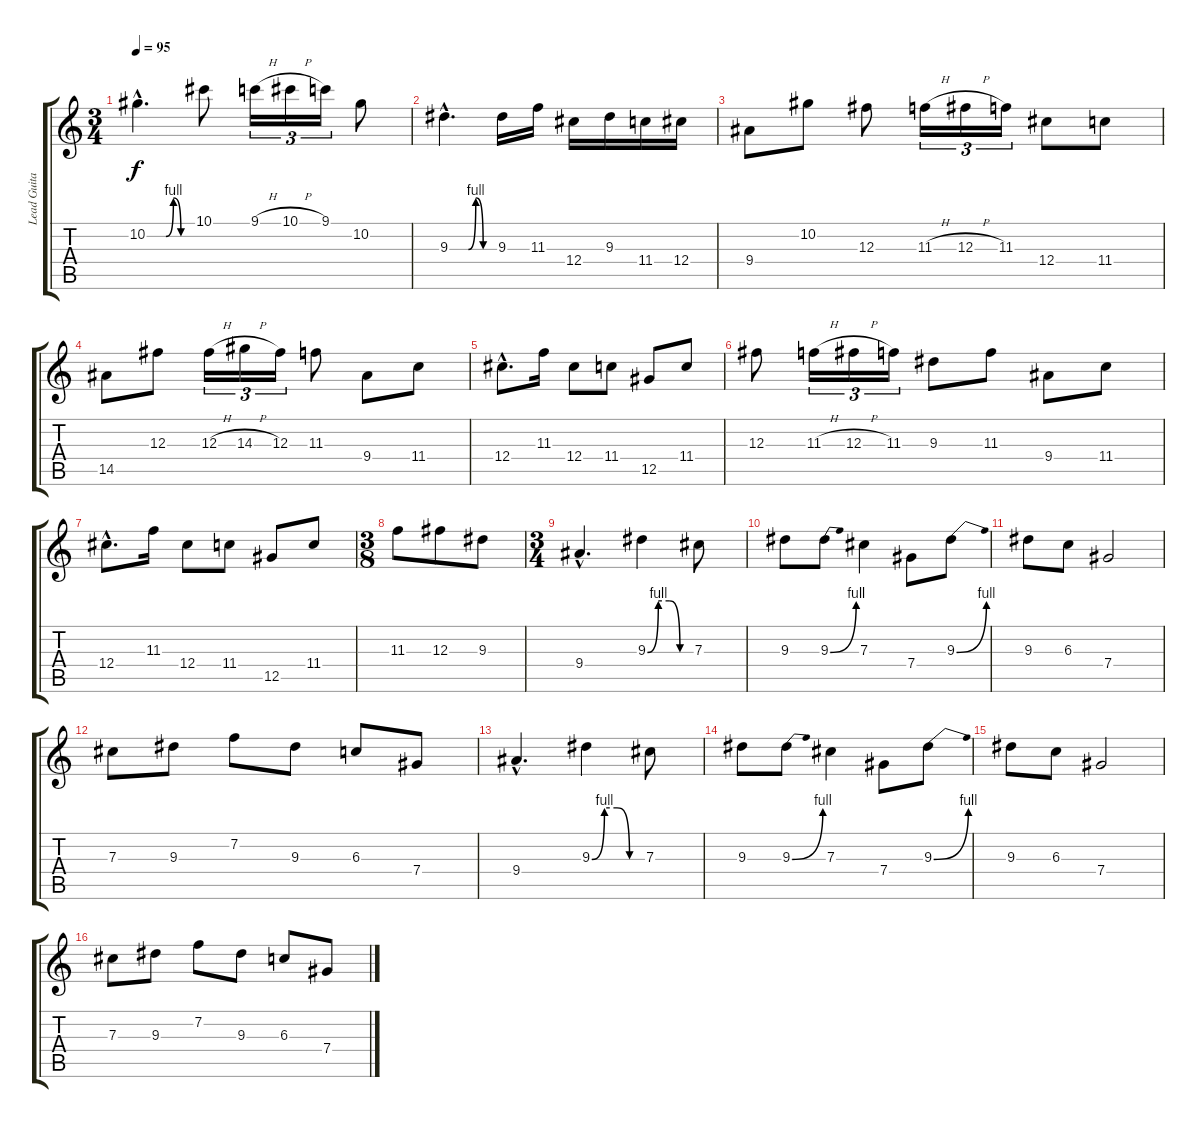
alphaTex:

\track ("Lead Guitar" "Lead Guita") {instrument distortionguitar}
\staff {score tabs}
\tuning (Eb4 Bb3 Gb3 Db3 Ab2 Eb2) {hide}
\ts (3 4)
\tempo 95
\clef g2
\ks c
10.2{be (custom 0 0 25 0 35 4 45 0 60 0) hac}.4{d dy f} 10.1.8 9.1{h}.16{tu (3 2)} 10.1{h}.16{tu (3 2)} 9.1.16{tu (3 2)} 10.2.8 |
9.3{be (custom 0 0 25 0 35 4 45 0 60 0) hac}.4{d} 9.3.16 11.3.16 12.4.16 9.3.16 11.4.16 12.4.16 |
9.4.8 10.2.8 12.3.8 11.3{h}.16{tu (3 2)} 12.3{h}.16{tu (3 2)} 11.3.16{tu (3 2)} 12.4.8 11.4.8 |
14.5.8 12.3.8 12.3{h}.16{tu (3 2)} 14.3{h}.16{tu (3 2)} 12.3.16{tu (3 2)} 11.3.8 9.4.8 11.4.8 |
12.4{hac}.8{d} 11.3.16 12.4.8 11.4.8 12.5.8 11.4.8 |
12.3.8 11.3{h}.16{tu (3 2)} 12.3{h}.16{tu (3 2)} 11.3.16{tu (3 2)} 9.3.8 11.3.8 9.4.8 11.4.8 |
12.4{hac}.8{d} 11.3.16 12.4.8 11.4.8 12.5.8 11.4.8 |
\ts (3 8)
11.3.8 12.3.8 9.3.8 |
\ts (3 4)
9.4{hac}.4{d} 9.3{be (custom 0 0 15 4 30 4 45 0 60 0)}.4 7.3.8 |
9.3.8 9.3{be (bend 0 0 60 4)}.8 7.3.4 7.4.8 9.3{be (bend 0 0 60 4)}.8 |
9.3.8 6.3.8 7.4.2 |
7.3.8 9.3.8 7.2.8 9.3.8 6.3.8 7.4.8 |
9.4{hac}.4{d} 9.3{be (custom 0 0 15 4 30 4 45 0 60 0)}.4 7.3.8 |
9.3.8 9.3{be (bend 0 0 60 4)}.8 7.3.4 7.4.8 9.3{be (bend 0 0 60 4)}.8 |
9.3.8 6.3.8 7.4.2 |
7.3.8 9.3.8 7.2.8 9.3.8 6.3.8 7.4.8
